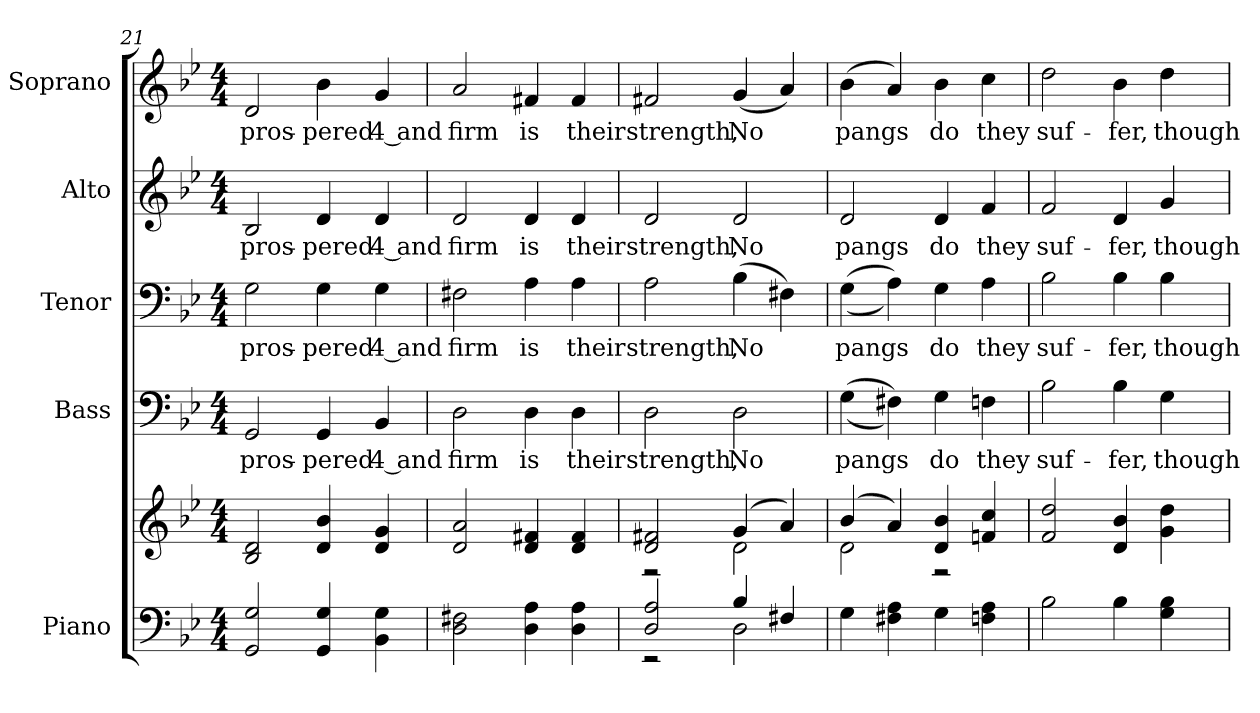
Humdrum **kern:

**kern	**kern	**kern	**text	**kern	**text	**kern	**text	**kern	**text
*part5	*part5	*part4	*part4	*part3	*part3	*part2	*part2	*part1	*part1
*staff6	*staff5	*staff4	*staff4	*staff3	*staff3	*staff2	*staff2	*staff1	*staff1
*I"Piano	*	*I"Bass	*	*I"Tenor	*	*I"Alto	*	*I"Soprano	*
*I'Pno.	*	*I'B.	*	*I'T.	*	*I'A.	*	*I'S.	*
!!LO:PB:g=z
*clefF4	*clefG2	*clefF4	*	*clefF4	*	*clefG2	*	*clefG2	*
*k[b-e-]	*k[b-e-]	*k[b-e-]	*	*k[b-e-]	*	*k[b-e-]	*	*k[b-e-]	*
*B-:	*B-:	*B-:	*	*B-:	*	*B-:	*	*B-:	*
*M4/4	*M4/4	*M4/4	*	*M4/4	*	*M4/4	*	*M4/4	*
=21	=21	=21	=21	=21	=21	=21	=21	=21	=21
!	!	!	!LO:LY:b:color=#000000	!	!	!	!	!	!
!	!	!	!	!	!LO:LY:b:color=#000000	!	!	!	!
!	!	!	!	!	!	!	!LO:LY:b:color=#000000	!	!
!	!	!	!	!	!	!	!	!	!LO:LY:b:color=#000000
2GGi/ 2Gi	2B-i/ 2di	2GGi/	pros-	2Gi\	pros-	2B-i/	pros-	2di/	pros-
!	!	!	!LO:LY:b:color=#000000	!	!	!	!	!	!
!	!	!	!	!	!LO:LY:b:color=#000000	!	!	!	!
!	!	!	!	!	!	!	!LO:LY:b:color=#000000	!	!
!	!	!	!	!	!	!	!	!	!LO:LY:b:color=#000000
4GGi/ 4Gi	4di/ 4b-i	4GGi/	-pered	4Gi\	-pered	4di/	-pered	4b-i\	-pered
!	!	!	!LO:LY:b:color=#000000	!	!	!	!	!	!
!	!	!	!	!	!LO:LY:b:color=#000000	!	!	!	!
!	!	!	!	!	!	!	!LO:LY:b:color=#000000	!	!
!	!	!	!	!	!	!	!	!	!LO:LY:b:color=#000000
4BB-i\ 4Gi	4di/ 4gi	4BB-i/	4 and	4Gi\	4 and	4di/	4 and	4gi/	4 and
=22	=22	=22	=22	=22	=22	=22	=22	=22	=22
!	!	!	!LO:LY:b:color=#000000	!	!	!	!	!	!
!	!	!	!	!	!LO:LY:b:color=#000000	!	!	!	!
!	!	!	!	!	!	!	!LO:LY:b:color=#000000	!	!
!	!	!	!	!	!	!	!	!	!LO:LY:b:color=#000000
2Di\ 2F#Xi	2di/ 2ai	2Di\	firm	2F#Xi\	firm	2di/	firm	2ai/	firm
!	!	!	!LO:LY:b:color=#000000	!	!	!	!	!	!
!	!	!	!	!	!LO:LY:b:color=#000000	!	!	!	!
!	!	!	!	!	!	!	!LO:LY:b:color=#000000	!	!
!	!	!	!	!	!	!	!	!	!LO:LY:b:color=#000000
4Di\ 4Ai	4di/ 4f#Xi	4Di\	is	4Ai\	is	4di/	is	4f#Xi/	is
!	!	!	!LO:LY:b:color=#000000	!	!	!	!	!	!
!	!	!	!	!	!LO:LY:b:color=#000000	!	!	!	!
!	!	!	!	!	!	!	!LO:LY:b:color=#000000	!	!
!	!	!	!	!	!	!	!	!	!LO:LY:b:color=#000000
4Di\ 4Ai	4di/ 4f#i	4Di\	their	4Ai\	their	4di/	their	4f#i/	their
=23	=23	=23	=23	=23	=23	=23	=23	=23	=23
*^	*^	*	*	*	*	*	*	*	*
!	!	!	!	!	!LO:LY:b:color=#000000	!	!	!	!	!	!
!	!	!	!	!	!	!	!LO:LY:b:color=#000000	!	!	!	!
!	!	!	!	!	!	!	!	!	!LO:LY:b:color=#000000	!	!
!	!	!	!	!	!	!	!	!	!	!	!LO:LY:b:color=#000000
2Di/ 2Ai	2r	2di/ 2f#Xi	2r	2Di\	strength,	2Ai\	strength,	2di/	strength,	2f#Xi/	strength,
!	!	!	!	!	!LO:LY:b:color=#000000	!	!	!	!	!	!
!	!	!	!	!	!	!	!LO:LY:b:color=#000000	!	!	!	!
!	!	!	!	!	!	!	!	!	!LO:LY:b:color=#000000	!	!
!	!	!	!	!	!	!	!	!	!	!	!LO:LY:b:color=#000000
4B-i/	2Di\	(4gi/	2di\	2Di\	No	(4B-i\	No	2di/	No	(4gi/	No
4F#Xi/	.	4ai/)	.	.	.	4F#Xi\)	.	.	.	4ai/)	.
*v	*v	*	*	*	*	*	*	*	*	*	*
=24	=24	=24	=24	=24	=24	=24	=24	=24	=24	=24
!	!	!	!	!LO:LY:b:color=#000000	!	!	!	!	!	!
!	!	!	!	!	!	!LO:LY:b:color=#000000	!	!	!	!
!	!	!	!	!	!	!	!	!LO:LY:b:color=#000000	!	!
!	!	!	!	!	!	!	!	!	!	!LO:LY:b:color=#000000
4Gi\	(4b-i/	2di\	((4Gi\	pangs	((4Gi\	pangs	2di/	pangs	(4b-i\	pangs
4F#Xi\ 4Ai	4ai/)	.	4F#Xi\))	.	4Ai\))	.	.	.	4ai/)	.
!	!	!	!	!LO:LY:b:color=#000000	!	!	!	!	!	!
!	!	!	!	!	!	!LO:LY:b:color=#000000	!	!	!	!
!	!	!	!	!	!	!	!	!LO:LY:b:color=#000000	!	!
!	!	!	!	!	!	!	!	!	!	!LO:LY:b:color=#000000
4Gi\	4di/ 4b-i	2r	4Gi\	do	4Gi\	do	4di/	do	4b-i\	do
!	!	!	!	!LO:LY:b:color=#000000	!	!	!	!	!	!
!	!	!	!	!	!	!LO:LY:b:color=#000000	!	!	!	!
!	!	!	!	!	!	!	!	!LO:LY:b:color=#000000	!	!
!	!	!	!	!	!	!	!	!	!	!LO:LY:b:color=#000000
4Fni\ 4Ai	4fni/ 4cci	.	4Fni\	they	4Ai\	they	4fi/	they	4cci\	they
*	*v	*v	*	*	*	*	*	*	*	*
!!LO:PB:g=z
=25	=25	=25	=25	=25	=25	=25	=25	=25	=25
!	!	!	!LO:LY:b:color=#000000	!	!	!	!	!	!
!	!	!	!	!	!LO:LY:b:color=#000000	!	!	!	!
!	!	!	!	!	!	!	!LO:LY:b:color=#000000	!	!
!	!	!	!	!	!	!	!	!	!LO:LY:b:color=#000000
2B-i\	2fi/ 2ddi	2B-i\	suf-	2B-i\	suf-	2fi/	suf-	2ddi\	suf-
!	!	!	!LO:LY:b:color=#000000	!	!	!	!	!	!
!	!	!	!	!	!LO:LY:b:color=#000000	!	!	!	!
!	!	!	!	!	!	!	!LO:LY:b:color=#000000	!	!
!	!	!	!	!	!	!	!	!	!LO:LY:b:color=#000000
4B-i\	4di/ 4b-i	4B-i\	-fer,	4B-i\	-fer,	4di/	-fer,	4b-i\	-fer,
!	!	!	!LO:LY:b:color=#000000	!	!	!	!	!	!
!	!	!	!	!	!LO:LY:b:color=#000000	!	!	!	!
!	!	!	!	!	!	!	!LO:LY:b:color=#000000	!	!
!	!	!	!	!	!	!	!	!	!LO:LY:b:color=#000000
4Gi\ 4B-i	4gi\ 4ddi	4Gi\	though	4B-i\	though	4gi/	though	4ddi\	though
=	=	=	=	=	=	=	=	=	=
*-	*-	*-	*-	*-	*-	*-	*-	*-	*-
